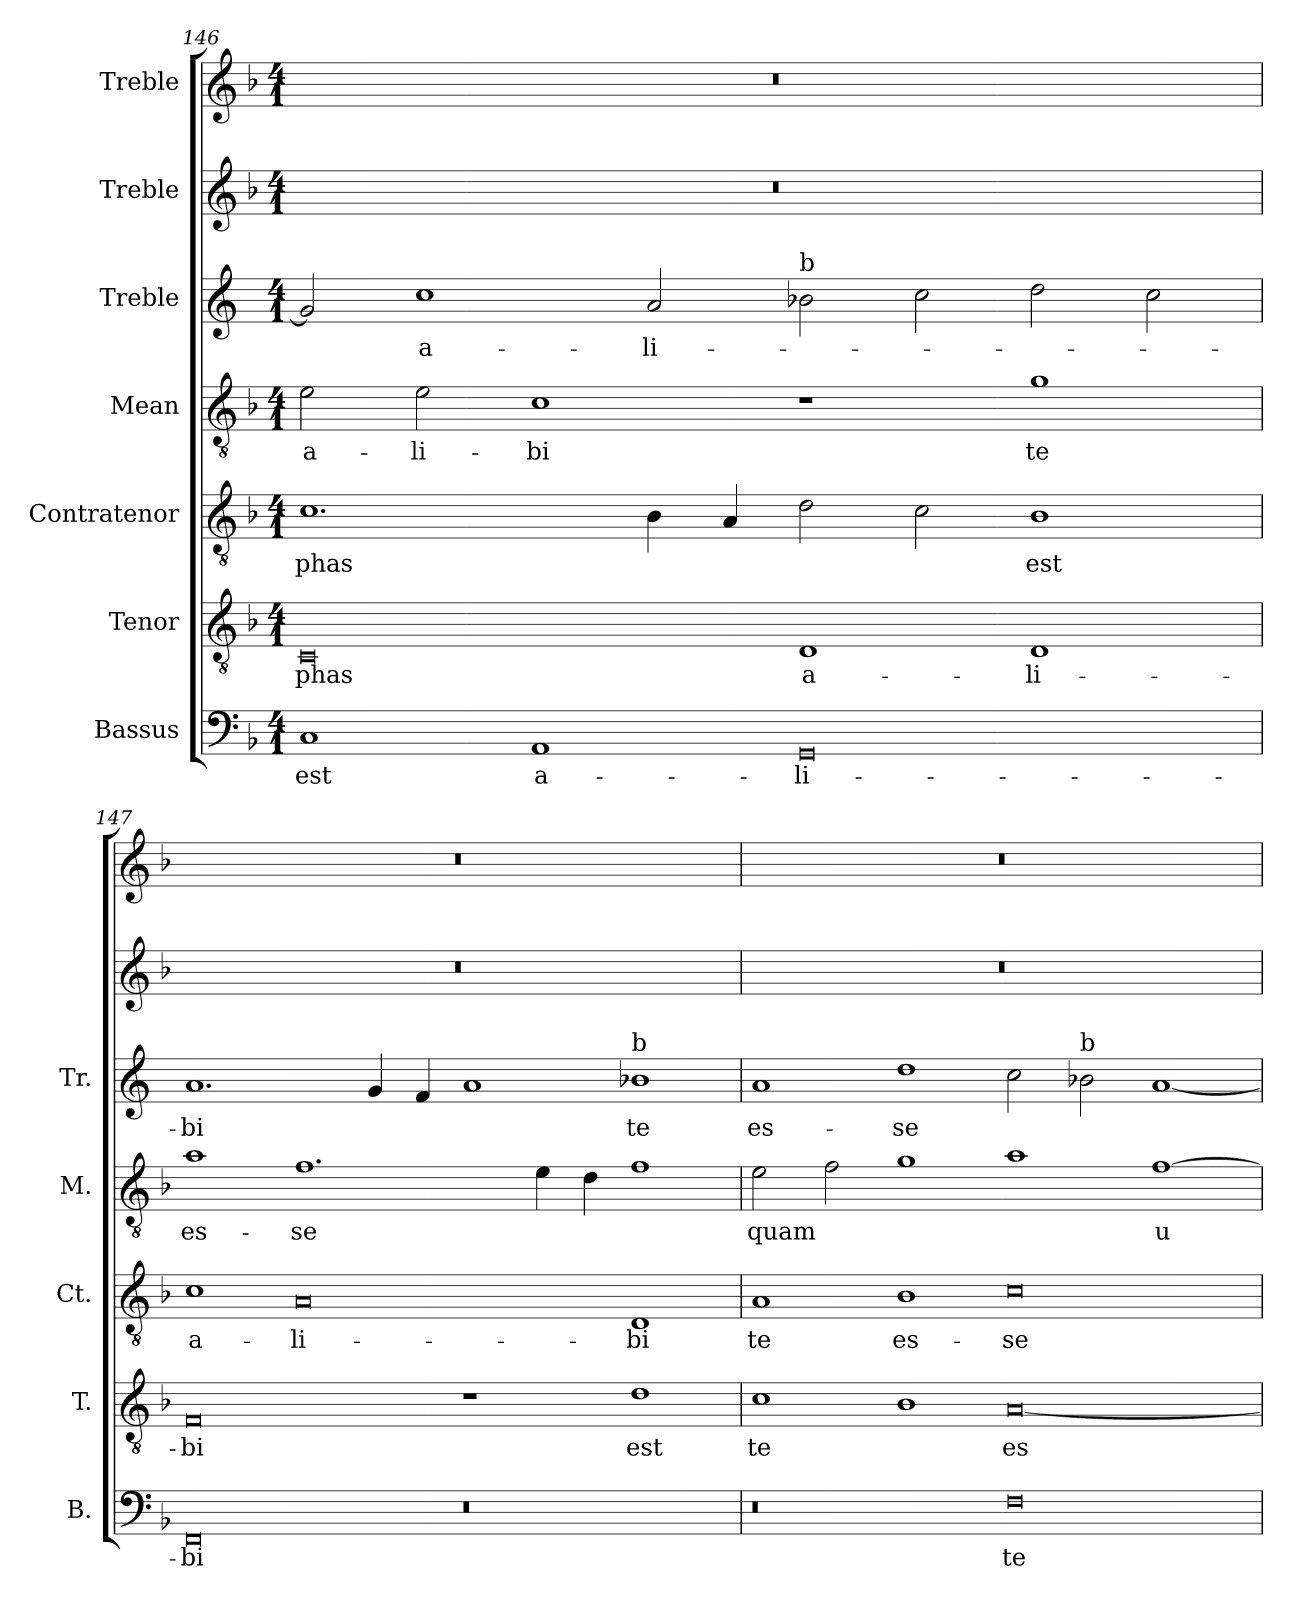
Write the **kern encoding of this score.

**kern	**text	**kern	**text	**kern	**text	**kern	**text	**kern	**text	**kern	**kern
*part7	*part7	*part6	*part6	*part5	*part5	*part4	*part4	*part3	*part3	*part2	*part1
*staff7	*staff7	*staff6	*staff6	*staff5	*staff5	*staff4	*staff4	*staff3	*staff3	*staff2	*staff1
*I"Bassus	*	*I"Tenor	*	*I"Contratenor	*	*I"Mean	*	*I"Treble	*	*I"Treble	*I"Treble
*I'B.	*	*I'T.	*	*I'Ct.	*	*I'M.	*	*I'Tr.	*	*	*
!!LO:LB:g=z
*clefF4	*	*clefGv2	*	*clefGv2	*	*clefGv2	*	*clefG2	*	*clefG2	*clefG2
*	*	*ITrd7c12	*	*ITrd7c12	*	*ITrd7c12	*	*	*	*	*
*k[b-]	*	*k[b-]	*	*k[b-]	*	*k[b-]	*	*k[]	*	*k[b-]	*k[b-]
*F:	*	*F:	*	*F:	*	*F:	*	*	*	*F:	*F:
*M4/1	*	*M4/1	*	*M4/1	*	*M4/1	*	*M4/1	*	*M4/1	*M4/1
=146	=146	=146	=146	=146	=146	=146	=146	=146	=146	=146	=146
!	!LO:LY:b:color=#000000	!	!	!	!	!	!	!	!	!	!
!	!	!	!LO:LY:b:color=#000000	!	!	!	!	!	!	!	!
!	!	!	!	!	!LO:LY:b:color=#000000	!	!	!	!	!	!
!	!	!	!	!	!	!	!LO:LY:b:color=#000000	!	!	!LO:N:vis=1	!LO:N:vis=1
1Ci	est	0CCi	-phas	1.Ci	-phas	2Ei\	a-	2gi/]	.	00r	00r
!	!	!	!	!	!	!	!LO:LY:b:color=#000000	!	!	!	!
!	!	!	!	!	!	!	!	!	!LO:LY:b:color=#000000	!	!
.	.	.	.	.	.	2Ei\	-li-	1cci	a-	.	.
!	!LO:LY:b:color=#000000	!	!	!	!	!	!	!	!	!	!
!	!	!	!	!	!	!	!LO:LY:b:color=#000000	!	!	!	!
1AAi	a-	.	.	.	.	1Ci	-bi	.	.	.	.
!	!	!	!	!	!	!	!	!	!LO:LY:b:color=#000000	!	!
.	.	.	.	4BB-i\	.	.	.	2ai/	-li-	.	.
.	.	.	.	4AAi/	.	.	.	.	.	.	.
!	!LO:LY:b:color=#000000	!	!	!	!	!	!	!	!	!	!
!	!	!	!	!	!	!	!	!LO:TX:a:t=b	!	!	!
!	!	!	!LO:LY:b:color=#000000	!	!	!	!	!	!	!	!
0GGi	-li-	1DDi	a-	2Di\	.	1r	.	2b-i\	.	.	.
.	.	.	.	2Ci\	.	.	.	2cci\	.	.	.
!	!	!	!LO:LY:b:color=#000000	!	!	!	!	!	!	!	!
!	!	!	!	!	!LO:LY:b:color=#000000	!	!	!	!	!	!
!	!	!	!	!	!	!	!LO:LY:b:color=#000000	!	!	!	!
.	.	1DDi	-li-	1BB-i	est	1Gi	te	2ddi\	.	.	.
.	.	.	.	.	.	.	.	2cci\	.	.	.
=147`	=147`	=147`	=147`	=147`	=147`	=147`	=147`	=147`	=147`	=147`	=147`
!	!LO:LY:b:color=#000000	!	!	!	!	!	!	!	!	!	!
!	!	!	!LO:LY:b:color=#000000	!	!	!	!	!	!	!	!
!	!	!	!	!	!LO:LY:b:color=#000000	!	!	!	!	!	!
!	!	!	!	!	!	!	!LO:LY:b:color=#000000	!	!	!	!
!	!	!	!	!	!	!	!	!	!LO:LY:b:color=#000000	!LO:N:vis=1	!LO:N:vis=1
0FFi	-bi	0FFi	-bi	1Ci	a-	1Ai	es-	1.ai	-bi	00r	00r
!	!	!	!	!	!LO:LY:b:color=#000000	!	!	!	!	!	!
!	!	!	!	!	!	!	!LO:LY:b:color=#000000	!	!	!	!
.	.	.	.	0AAi	-li-	1.Fi	-se	.	.	.	.
.	.	.	.	.	.	.	.	4gi/	.	.	.
.	.	.	.	.	.	.	.	4fi/	.	.	.
0r	.	1r	.	.	.	.	.	1ai	.	.	.
.	.	.	.	.	.	4Ei\	.	.	.	.	.
.	.	.	.	.	.	4Di\	.	.	.	.	.
!	!	!	!LO:LY:b:color=#000000	!	!	!	!	!	!	!	!
!	!	!	!	!	!LO:LY:b:color=#000000	!	!	!	!	!	!
!	!	!	!	!	!	!	!	!LO:TX:a:t=b	!	!	!
!	!	!	!	!	!	!	!	!	!LO:LY:b:color=#000000	!	!
.	.	1Di	est	1DDi	-bi	1Fi	.	1b-i	te	.	.
=148`	=148`	=148`	=148`	=148`	=148`	=148`	=148`	=148`	=148`	=148`	=148`
!	!	!	!LO:LY:b:color=#000000	!	!	!	!	!	!	!	!
!	!	!	!	!	!LO:LY:b:color=#000000	!	!	!	!	!	!
!	!	!	!	!	!	!	!LO:LY:b:color=#000000	!	!	!	!
!	!	!	!	!	!	!	!	!	!LO:LY:b:color=#000000	!LO:N:vis=1	!LO:N:vis=1
0r	.	1Ci	te	1AAi	te	2Ei\	quam	1ai	es-	00r	00r
.	.	.	.	.	.	2Fi\	.	.	.	.	.
!	!	!	!	!	!LO:LY:b:color=#000000	!	!	!	!	!	!
!	!	!	!	!	!	!	!	!	!LO:LY:b:color=#000000	!	!
.	.	1BB-i	.	1BB-i	es-	1Gi	.	1ddi	-se	.	.
!	!LO:LY:b:color=#000000	!	!	!	!	!	!	!	!	!	!
!	!	!	!LO:LY:b:color=#000000	!	!	!	!	!	!	!	!
!	!	!	!	!	!LO:LY:b:color=#000000	!	!	!	!	!	!
0Fi	te	[<0AAi	es-	0Ci	-se	1Ai	.	2cci\	.	.	.
!	!	!	!	!	!	!	!	!LO:TX:a:t=b	!	!	!
.	.	.	.	.	.	.	.	2b-i\	.	.	.
!	!	!	!	!	!	!	!LO:LY:b:color=#000000	!	!	!	!
.	.	.	.	.	.	[>1Fi	u-	[<1ai	.	.	.
=`	=`	=`	=`	=`	=`	=`	=`	=`	=`	=`	=`
*-	*-	*-	*-	*-	*-	*-	*-	*-	*-	*-	*-
